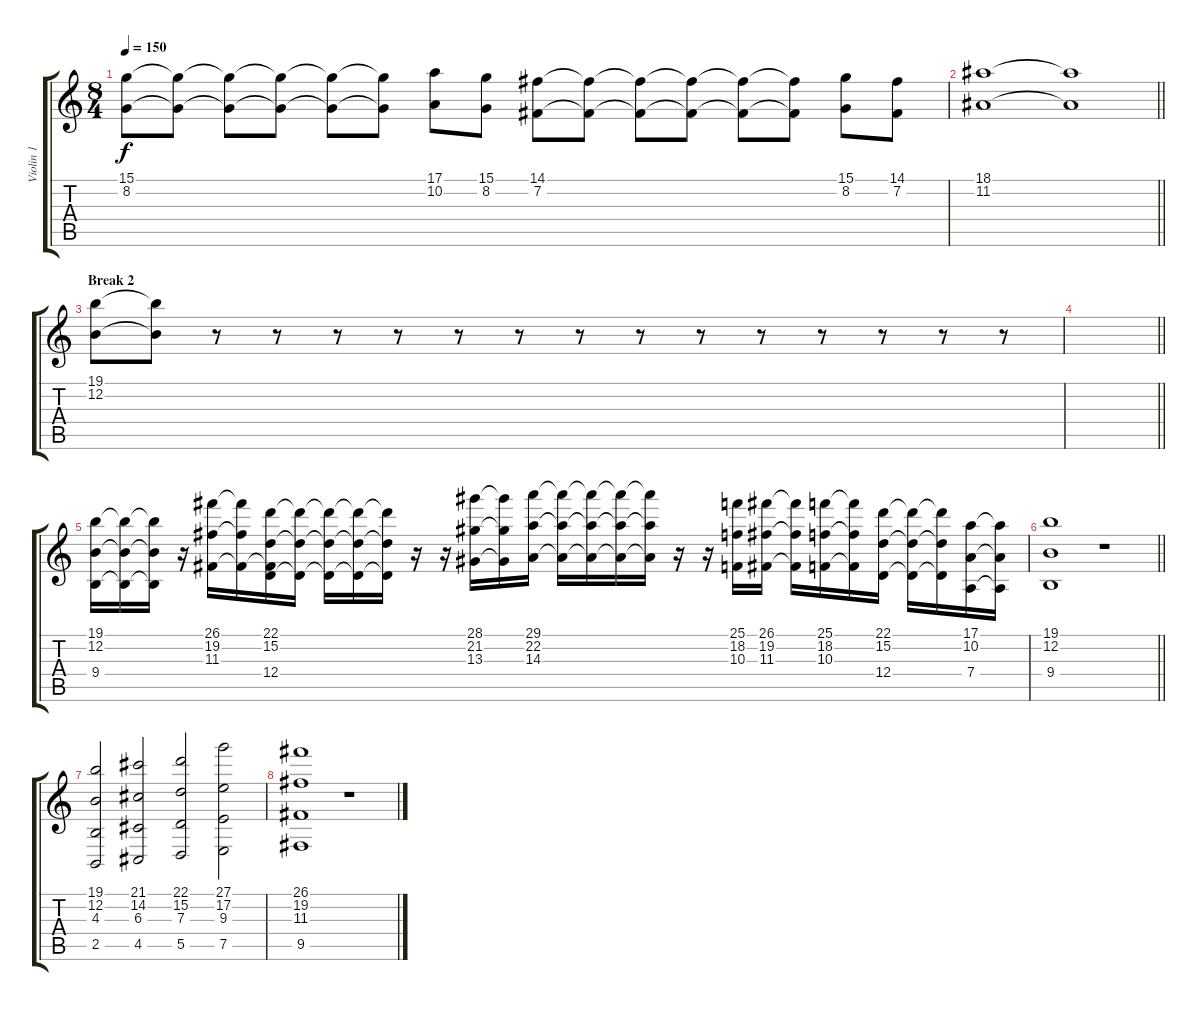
\track ("Violin 1" "Violin 1") {instrument stringensemble1}
\staff {score tabs}
\tuning (E4 B3 G3 D3 A2 E2) {hide}
\ts (8 4)
\tempo 150
\clef g2
\ks c
(15.1 8.2).8{dy f} (15.1{t} 8.2{t}).8 (15.1{t} 8.2{t}).8 (15.1{t} 8.2{t}).8 (15.1{t} 8.2{t}).8 (15.1{t} 8.2{t}).8 (17.1 10.2).8 (15.1 8.2).8 (14.1 7.2).8 (14.1{t} 7.2{t}).8 (14.1{t} 7.2{t}).8 (14.1{t} 7.2{t}).8 (14.1{t} 7.2{t}).8 (14.1{t} 7.2{t}).8 (15.1 8.2).8 (14.1 7.2).8 |
\barLineRight lightlight
(18.1 11.2).1 (18.1{t} 11.2{t}).1 |
\section ("" "Break 2")
(19.1 12.2).8 (19.1{t} 12.2{t}).8 r.8 r.8 r.8 r.8 r.8 r.8 r.8 r.8 r.8 r.8 r.8 r.8 r.8 r.8 |
\barLineRight lightlight
|
(19.1 12.2 9.4).16 (19.1{t} 12.2{t} 9.4{t}).16 (19.1{t} 12.2{t} 9.4{t}).16 r.16 (26.1 19.2 11.3).16 (26.1{t} 19.2{t} 11.3{t}).16 (22.1 15.2 11.3{t} 12.4).16 (22.1{t} 15.2{t} 12.4{t}).16 (22.1{t} 15.2{t} 12.4{t}).16 (22.1{t} 15.2{t} 12.4{t}).16 (22.1{t} 15.2{t} 12.4{t}).16 r.16 r.16 (28.1 21.2 13.3).16 (28.1{t} 21.2{t} 13.3{t}).16 (29.1 22.2 14.3).16 (29.1{t} 22.2{t} 14.3{t}).16 (29.1{t} 22.2{t} 14.3{t}).16 (29.1{t} 22.2{t} 14.3{t}).16 (29.1{t} 22.2{t} 14.3{t}).16 r.16 r.16 (25.1 18.2 10.3).16 (26.1 19.2 11.3).16 (26.1{t} 19.2{t} 11.3{t}).16 (25.1 18.2 10.3).16 (25.1{t} 18.2{t} 10.3{t}).16 (22.1 15.2 12.4).16 (22.1{t} 15.2{t} 12.4{t}).16 (22.1{t} 15.2{t} 12.4{t}).16 (17.1 10.2 7.4).16 (17.1{t} 10.2{t} 7.4{t}).16 |
\barLineRight lightlight
(19.1 12.2 9.4).1 r.1 |
(19.1 12.2 4.3 2.5).2{volume 13} (21.1 14.2 6.3 4.5).2 (22.1 15.2 7.3 5.5).2 (27.1 17.2 9.3 7.5).2 |
(26.1 19.2 11.3 9.5).1 r.1
